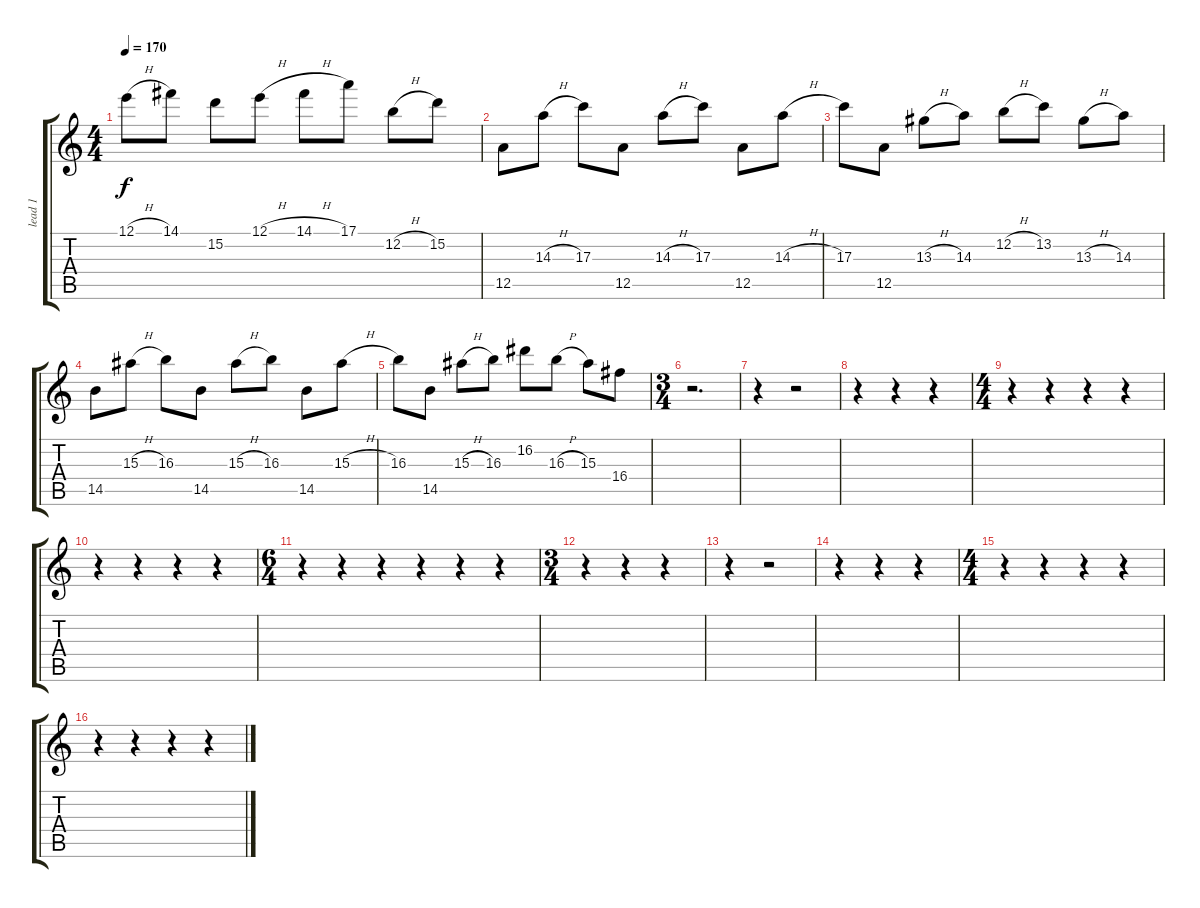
\track ("lead 1" "lead 1") {instrument distortionguitar}
\staff {score tabs}
\tuning (E4 B3 G3 D3 A2 E2) {hide}
\ts (4 4)
\tempo 170
\clef g2
\ks c
12.1{h}.8{dy f} 14.1.8 15.2.8 12.1{h}.8 14.1{h}.8 17.1.8 12.2{h}.8 15.2.8 |
12.5.8 14.3{h}.8 17.3.8 12.5.8 14.3{h}.8 17.3.8 12.5.8 14.3{h}.8 |
17.3.8 12.5.8 13.3{h}.8 14.3.8 12.2{h}.8 13.2.8 13.3{h}.8 14.3.8 |
14.5.8 15.3{h}.8 16.3.8 14.5.8 15.3{h}.8 16.3.8 14.5.8 15.3{h}.8 |
16.3.8 14.5.8 15.3{h}.8 16.3.8 16.2.8 16.3{h}.8 15.3.8 16.4.8 |
\ts (3 4)
r.2{d} |
r.4 r.2 |
r.4 r.4 r.4 |
\ts (4 4)
r.4 r.4 r.4 r.4 |
r.4 r.4 r.4 r.4 |
\ts (6 4)
r.4 r.4 r.4 r.4 r.4 r.4 |
\ts (3 4)
r.4 r.4 r.4 |
r.4 r.2 |
r.4 r.4 r.4 |
\ts (4 4)
r.4 r.4 r.4 r.4 |
r.4 r.4 r.4 r.4
